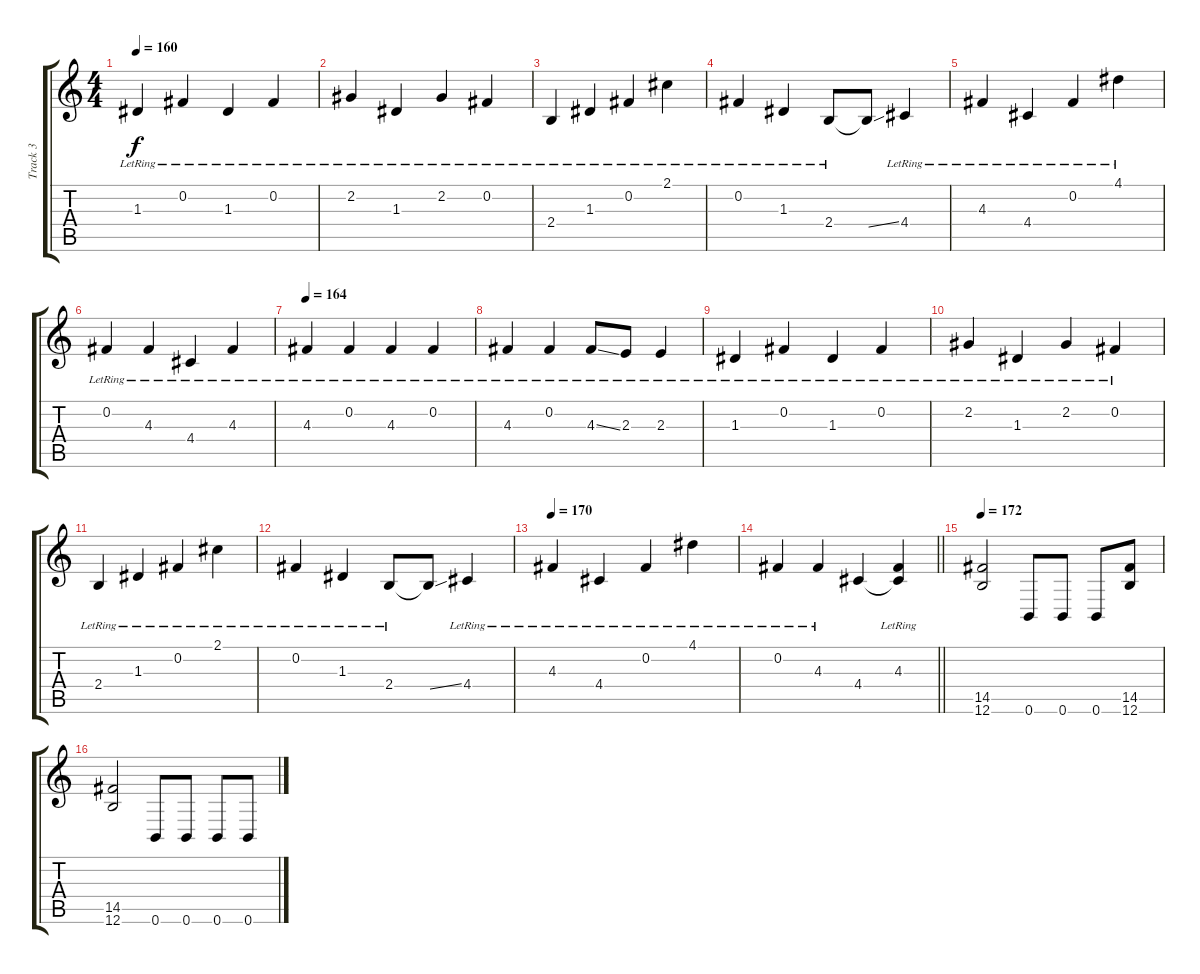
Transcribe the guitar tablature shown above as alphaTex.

\track ("Track 3" "Track 3") {instrument electricguitarjazz}
\staff {score tabs}
\tuning (B3 Gb3 D3 A2 E2 B1) {hide}
\ts (4 4)
\tempo 160
\clef g2
\ks c
1.3{lr}.4{dy f} 0.2{lr}.4 1.3{lr}.4 0.2{lr}.4 |
2.2{lr}.4 1.3{lr}.4 2.2{lr}.4 0.2{lr}.4 |
2.4{lr}.4 1.3{lr}.4 0.2{lr}.4 2.1{lr}.4 |
0.2{lr}.4 1.3{lr}.4 2.4{lr}.8 2.4{ss t}.8 4.4{lr}.4 |
4.3{lr}.4 4.4{lr}.4 0.2{lr}.4 4.1{lr}.4 |
0.2{lr}.4 4.3{lr}.4 4.4{lr}.4 4.3{lr}.4 |
\tempo 164
4.3{lr}.4 0.2{lr}.4 4.3{lr}.4 0.2{lr}.4 |
4.3{lr}.4 0.2{lr}.4 4.3{ss lr}.8 2.3{lr}.8 2.3{lr}.4 |
1.3{lr}.4 0.2{lr}.4 1.3{lr}.4 0.2{lr}.4 |
2.2{lr}.4 1.3{lr}.4 2.2{lr}.4 0.2{lr}.4 |
2.4{lr}.4 1.3{lr}.4 0.2{lr}.4 2.1{lr}.4 |
0.2{lr}.4 1.3{lr}.4 2.4{lr}.8 2.4{ss t}.8 4.4{lr}.4 |
\tempo 170
4.3{lr}.4 4.4{lr}.4 0.2{lr}.4 4.1{lr}.4 |
\barLineRight lightlight
0.2{lr}.4 4.3{lr}.4 4.4.4 (4.3{lr} 4.4{t}).4 |
\section ("" "")
\tempo 172
(14.5 12.6).2{instrument distortionguitar} 0.6.8 0.6.8 0.6.8 (14.5 12.6).8 |
(14.5 12.6).2 0.6.8 0.6.8 0.6.8 0.6.8
